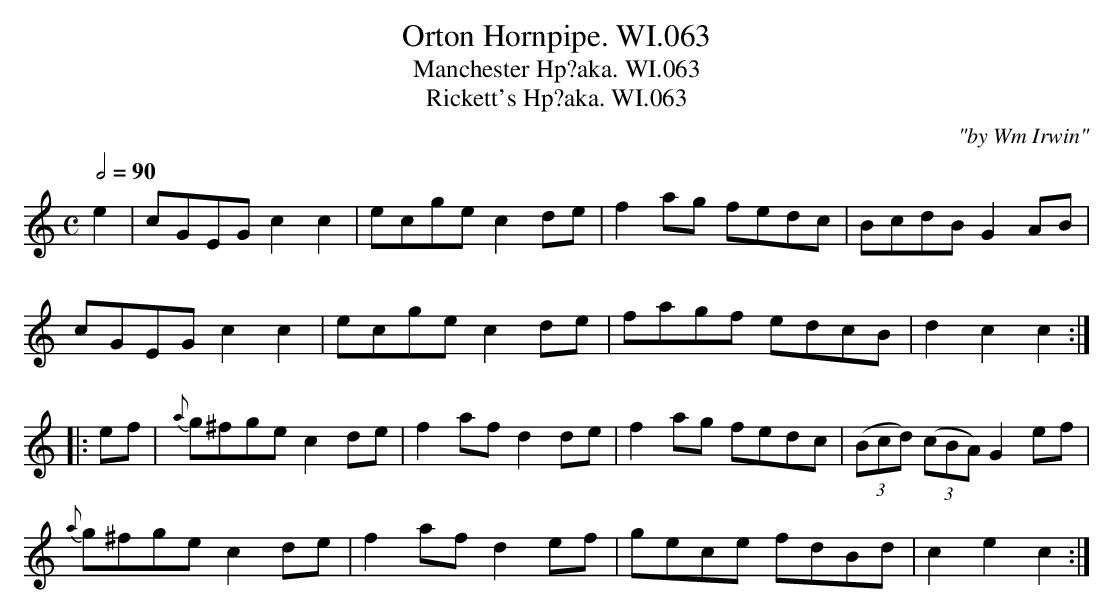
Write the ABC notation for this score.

X:1
T:Orton Hornpipe. WI.063
T:Manchester Hp?aka. WI.063
T:Rickett's Hp?aka. WI.063
M:C
L:1/8
Q:1/2=90
C:"by Wm Irwin"
K:C
e2|cGEG c2c2|ecge c2de|f2ag fedc|BcdB G2AB|
cGEG c2c2|ecge c2de|fagf edcB|d2c2 c2:|
|:ef|{a}g^fge c2de|f2af d2de|f2ag fedc|((3Bcd) ((3cBA) G2ef|
{a}g^fge c2de|f2af d2ef|gece fdBd|c2e2c2:|
